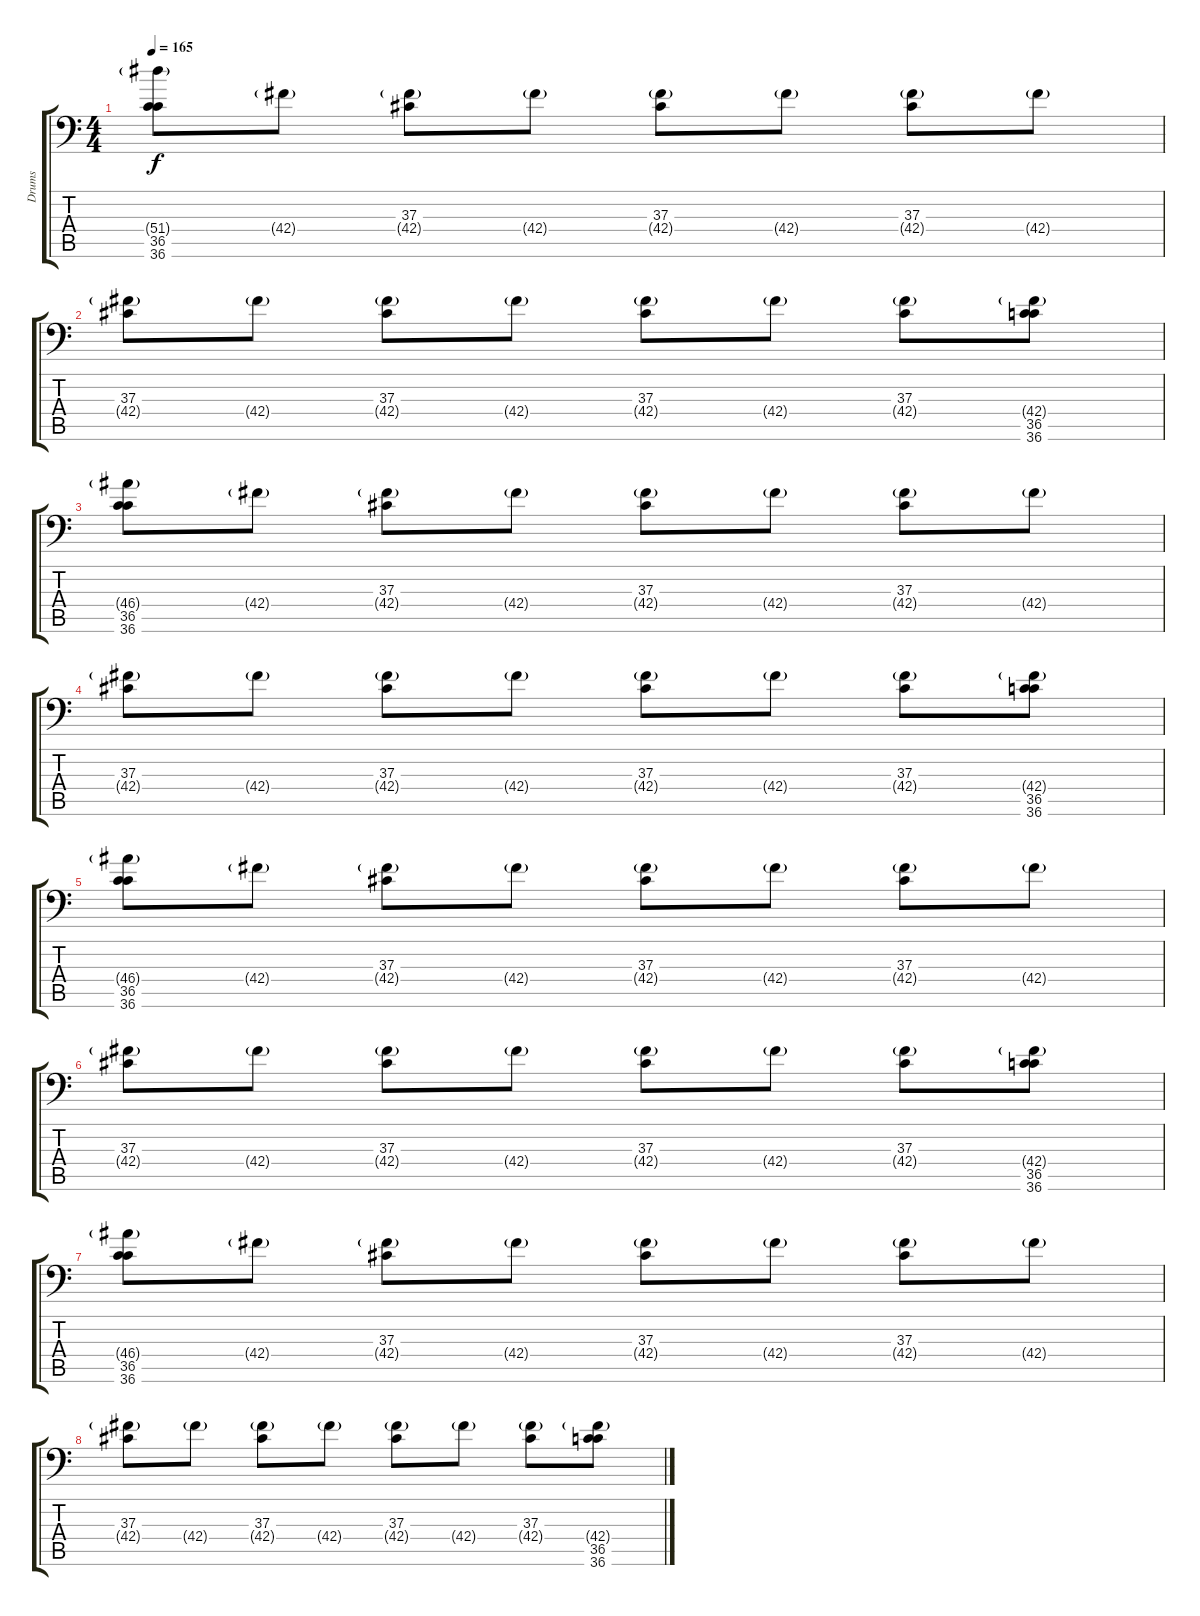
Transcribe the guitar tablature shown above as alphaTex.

\track ("Drums" "Drums") {instrument acousticgrandpiano}
\staff {score tabs}
\tuning (C-1 C-1 C-1 C-1 C-1 C-1) {hide}
\ts (4 4)
\tempo 165
\clef f4
\ks c
(51.4{g} 36.5 36.6).8{dy f} 42.4{g}.8 (37.3 42.4{g}).8 42.4{g}.8 (37.3 42.4{g}).8 42.4{g}.8 (37.3 42.4{g}).8 42.4{g}.8 |
(37.3 42.4{g}).8 42.4{g}.8 (37.3 42.4{g}).8 42.4{g}.8 (37.3 42.4{g}).8 42.4{g}.8 (37.3 42.4{g}).8 (42.4{g} 36.5 36.6).8 |
(46.4{g} 36.5 36.6).8 42.4{g}.8 (37.3 42.4{g}).8 42.4{g}.8 (37.3 42.4{g}).8 42.4{g}.8 (37.3 42.4{g}).8 42.4{g}.8 |
(37.3 42.4{g}).8 42.4{g}.8 (37.3 42.4{g}).8 42.4{g}.8 (37.3 42.4{g}).8 42.4{g}.8 (37.3 42.4{g}).8 (42.4{g} 36.5 36.6).8 |
(46.4{g} 36.5 36.6).8 42.4{g}.8 (37.3 42.4{g}).8 42.4{g}.8 (37.3 42.4{g}).8 42.4{g}.8 (37.3 42.4{g}).8 42.4{g}.8 |
(37.3 42.4{g}).8 42.4{g}.8 (37.3 42.4{g}).8 42.4{g}.8 (37.3 42.4{g}).8 42.4{g}.8 (37.3 42.4{g}).8 (42.4{g} 36.5 36.6).8 |
(46.4{g} 36.5 36.6).8 42.4{g}.8 (37.3 42.4{g}).8 42.4{g}.8 (37.3 42.4{g}).8 42.4{g}.8 (37.3 42.4{g}).8 42.4{g}.8 |
(37.3 42.4{g}).8 42.4{g}.8 (37.3 42.4{g}).8 42.4{g}.8 (37.3 42.4{g}).8 42.4{g}.8 (37.3 42.4{g}).8 (42.4{g} 36.5 36.6).8
